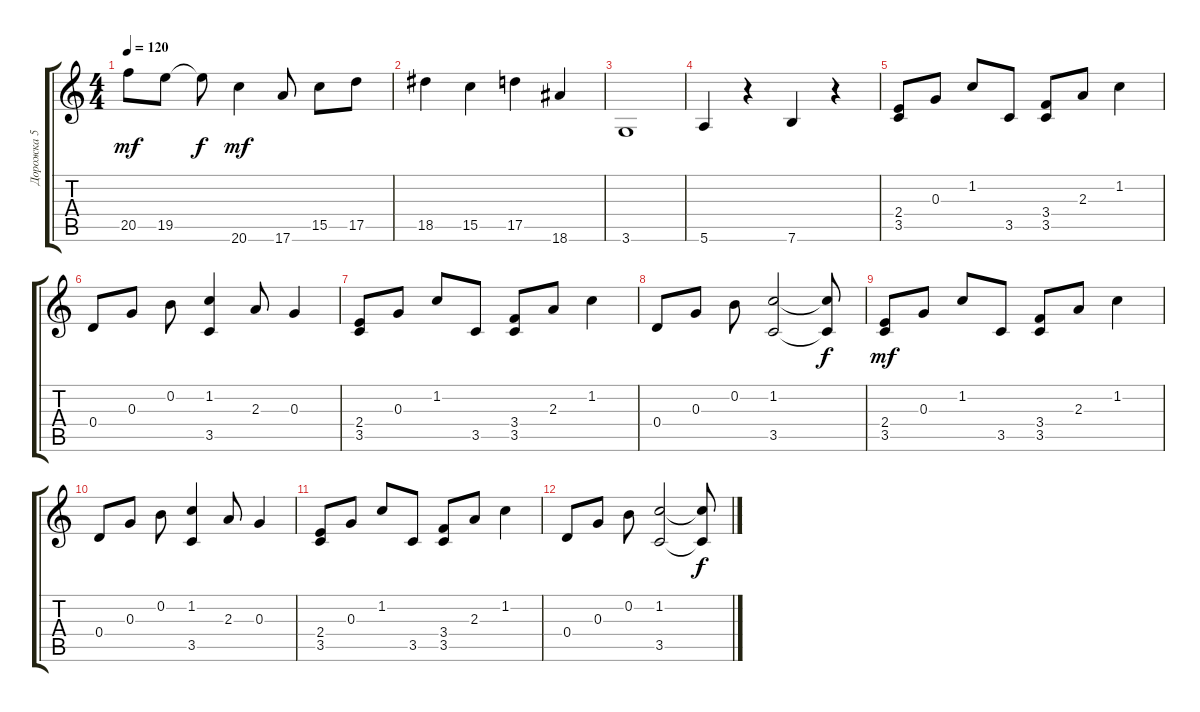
\track ("Дорожка 5" "Дорожка 5") {instrument acousticguitarsteel}
\staff {score tabs}
\tuning (E4 B3 G3 D3 A2 E2) {hide}
\ts (4 4)
\tempo 120
\clef g2
\ks c
20.5.8{dy mf} 19.5.8 19.5{t}.8{dy f} 20.6.4{dy mf} 17.6.8 15.5.8 17.5.8 |
18.5.4 15.5.4 17.5.4 18.6.4 |
3.6.1 |
5.6.4 r.4 7.6.4 r.4 |
(2.4 3.5).8 0.3.8 1.2.8 3.5.8 (3.4 3.5).8 2.3.8 1.2.4 |
0.4.8 0.3.8 0.2.8 (1.2 3.5).4 2.3.8 0.3.4 |
(2.4 3.5).8 0.3.8 1.2.8 3.5.8 (3.4 3.5).8 2.3.8 1.2.4 |
0.4.8 0.3.8 0.2.8 (1.2 3.5).2 (1.2{t} 3.5{t}).8{dy f} |
(2.4 3.5).8{dy mf} 0.3.8 1.2.8 3.5.8 (3.4 3.5).8 2.3.8 1.2.4 |
0.4.8 0.3.8 0.2.8 (1.2 3.5).4 2.3.8 0.3.4 |
(2.4 3.5).8 0.3.8 1.2.8 3.5.8 (3.4 3.5).8 2.3.8 1.2.4 |
0.4.8 0.3.8 0.2.8 (1.2 3.5).2 (1.2{t} 3.5{t}).8{dy f}
